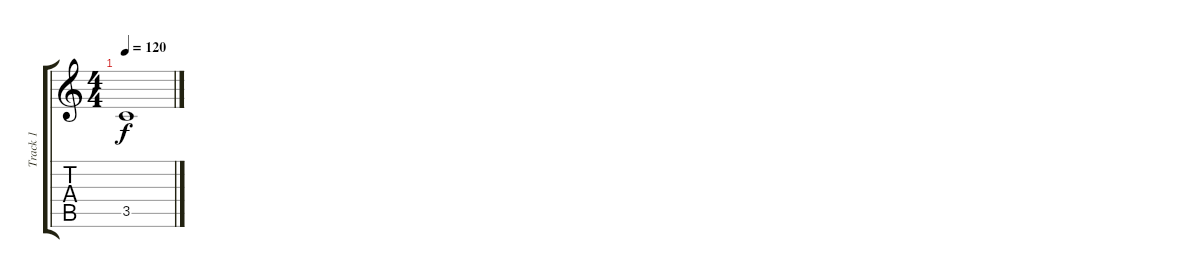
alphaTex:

\track ("Track 1" "Track 1") {instrument acousticguitarsteel}
\staff {score tabs}
\tuning (E4 B3 G3 D3 A2 E2) {hide}
\ts (4 4)
\tempo 120
\clef g2
\ks c
3.5.1{dy f instrument acousticguitarsteel}
